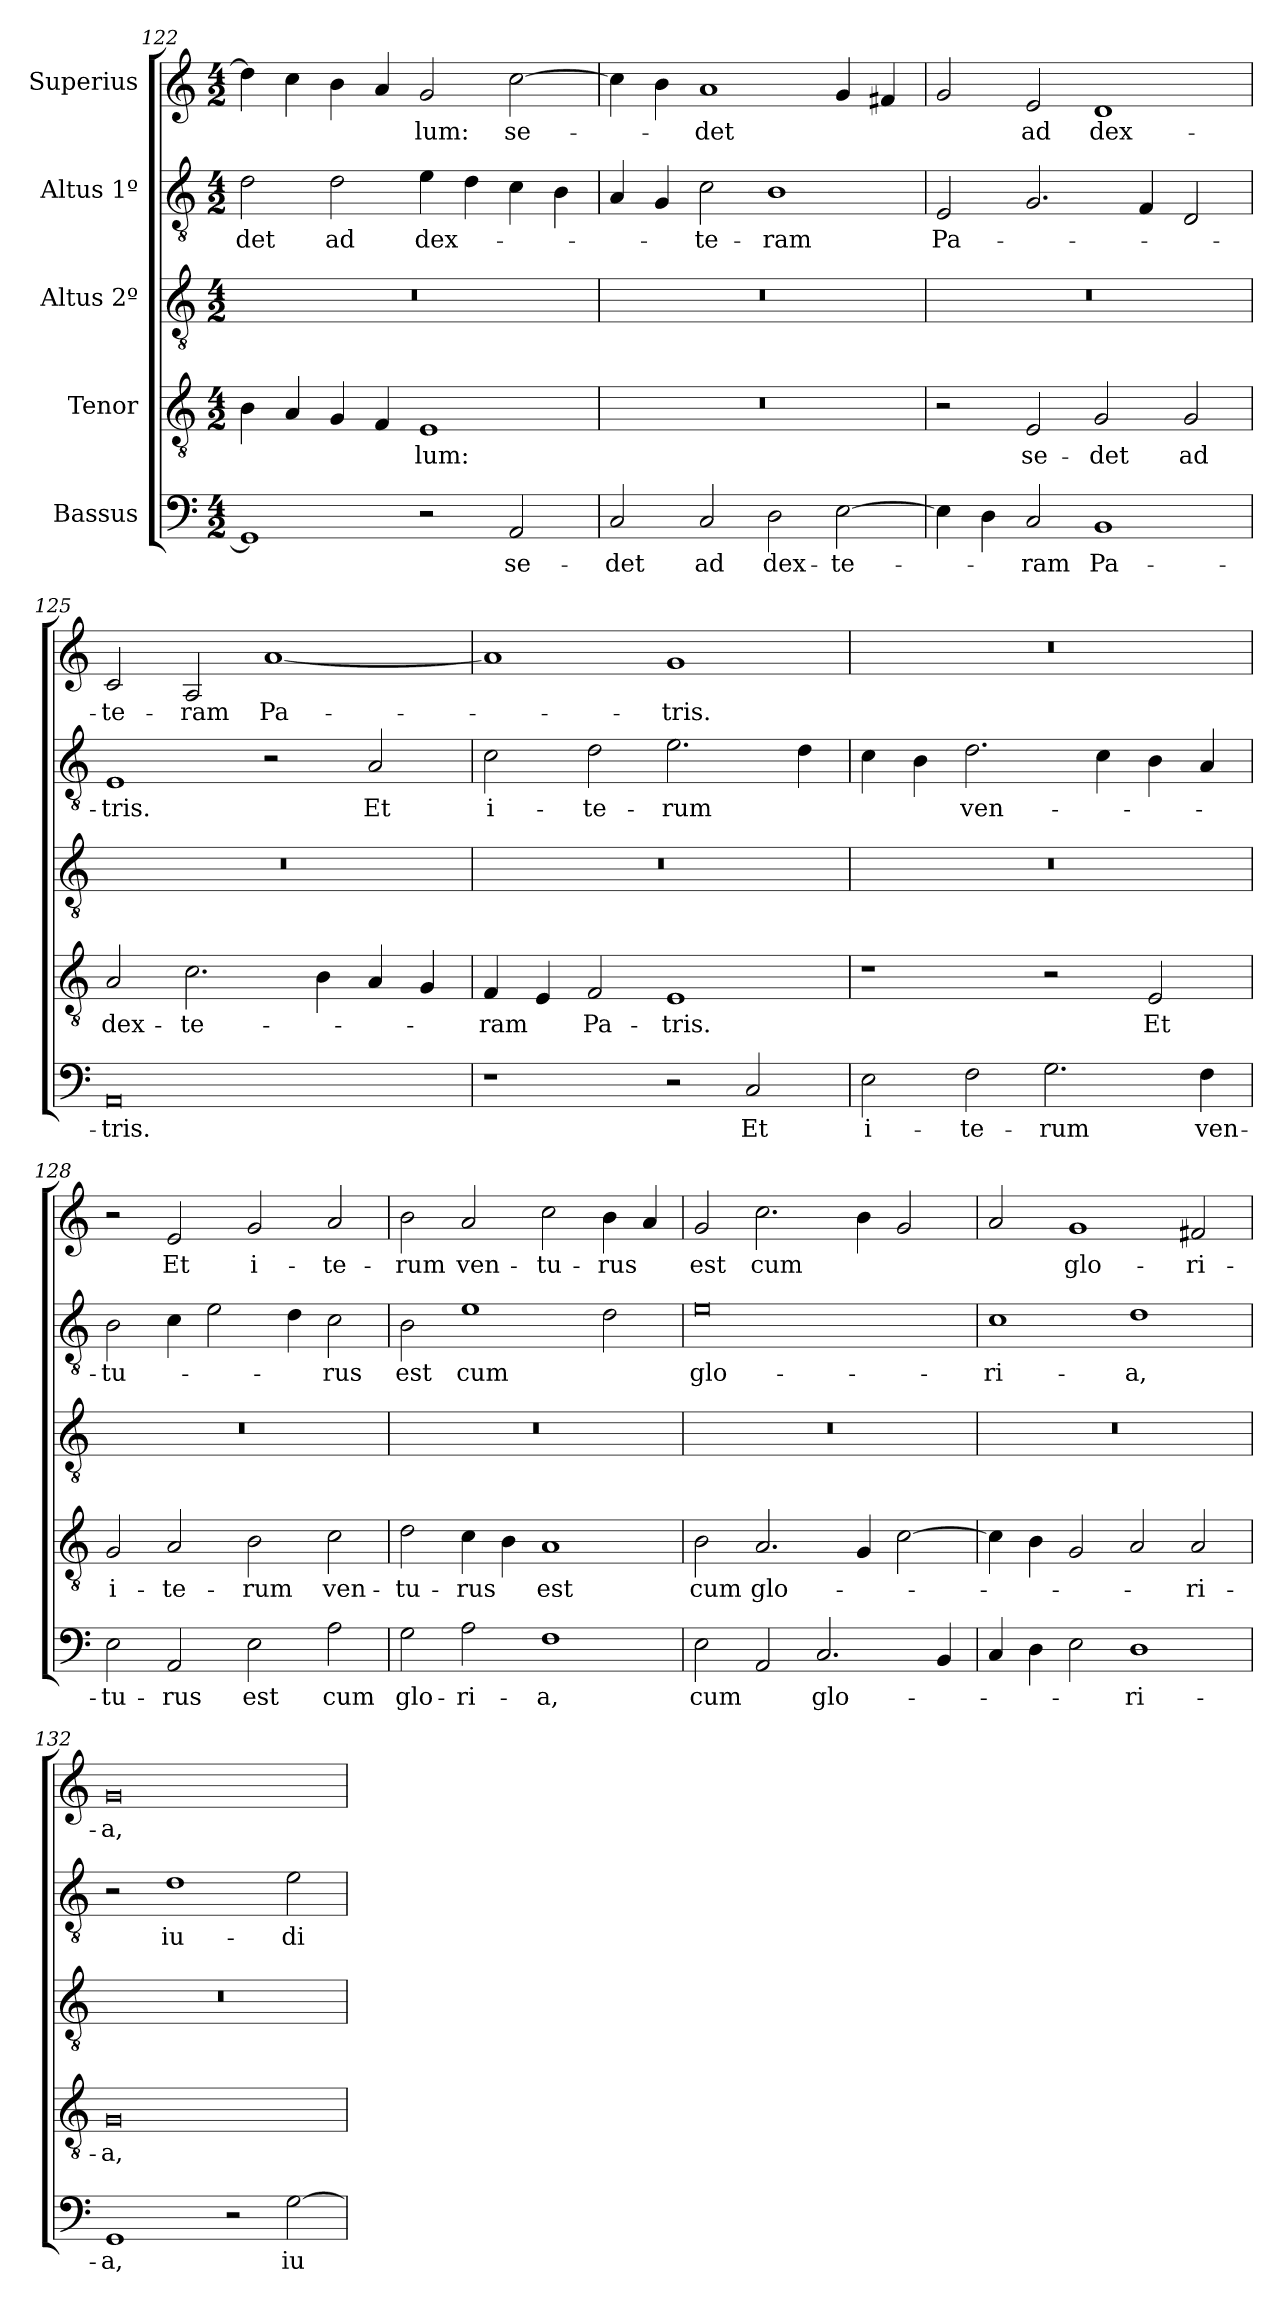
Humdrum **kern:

**kern	**text	**kern	**text	**kern	**kern	**text	**kern	**text
*part5	*part5	*part4	*part4	*part3	*part2	*part2	*part1	*part1
*staff5	*staff5	*staff4	*staff4	*staff3	*staff2	*staff2	*staff1	*staff1
*I"Bassus	*	*I"Tenor	*	*I"Altus 2º	*I"Altus 1º	*	*I"Superius	*
*clefF4	*	*clefGv2	*	*clefGv2	*clefGv2	*	*clefG2	*
*k[]	*	*k[]	*	*k[]	*k[]	*	*k[]	*
*M4/2	*	*M4/2	*	*M4/2	*M4/2	*	*M4/2	*
=122	=122	=122	=122	=122	=122	=122	=122	=122
1GG/]	.	4B\	.	0r	2d\	-det	4dd\]	.
.	.	4A/	.	.	.	.	4cc\	.
.	.	4G/	.	.	2d\	ad	4b\	.
.	.	4F/	.	.	.	.	4a/	.
2r	.	1E/	-lum:	.	4e\	dex-	2g/	-lum:
.	.	.	.	.	4d\	.	.	.
2AA/	se-	.	.	.	4c\	.	[2cc\	se-
.	.	.	.	.	4B\	.	.	.
=123	=123	=123	=123	=123	=123	=123	=123	=123
2C/	-det	0r	.	0r	4A/	.	4cc\]	.
.	.	.	.	.	4G/	.	4b\	.
2C/	ad	.	.	.	2c\	-te-	1a/	-det
2D\	dex-	.	.	.	1B\	-ram	.	.
[2E\	-te-	.	.	.	.	.	4g/	.
.	.	.	.	.	.	.	4f#X/	.
=124	=124	=124	=124	=124	=124	=124	=124	=124
4E\]	.	2r	.	0r	2E/	Pa-	2g/	.
4D\	.	.	.	.	.	.	.	.
2C/	-ram	2E/	se-	.	2.G/	.	2e/	ad
1BB/	Pa-	2G/	-det	.	.	.	1d/	dex-
.	.	.	.	.	4F/	.	.	.
.	.	2G/	ad	.	2D/	.	.	.
=125	=125	=125	=125	=125	=125	=125	=125	=125
0AA/	-tris.	2A/	dex-	0r	1E/	-tris.	2c/	-te-
.	.	2.c\	-te-	.	.	.	2A/	-ram
.	.	.	.	.	2r	.	[1a/	Pa-
.	.	4B\	.	.	.	.	.	.
.	.	4A/	.	.	2A/	Et	.	.
.	.	4G/	.	.	.	.	.	.
=126	=126	=126	=126	=126	=126	=126	=126	=126
1r	.	4F/	-ram	0r	2c\	i-	1a/]	.
.	.	4E/	.	.	.	.	.	.
.	.	2F/	Pa-	.	2d\	-te-	.	.
2r	.	1E/	-tris.	.	2.e\	-rum	1g/	-tris.
2C/	Et	.	.	.	.	.	.	.
.	.	.	.	.	4d\	.	.	.
=127	=127	=127	=127	=127	=127	=127	=127	=127
2E\	i-	1r	.	0r	4c\	.	0r	.
.	.	.	.	.	4B\	.	.	.
2F\	-te-	.	.	.	2.d\	ven-	.	.
2.G\	-rum	2r	.	.	.	.	.	.
.	.	.	.	.	4c\	.	.	.
.	.	2E/	Et	.	4B\	.	.	.
4F\	ven-	.	.	.	4A/	.	.	.
=128	=128	=128	=128	=128	=128	=128	=128	=128
2E\	-tu-	2G/	i-	0r	2B\	-tu-	2r	.
2AA/	-rus	2A/	-te-	.	4c\	.	2e/	Et
.	.	.	.	.	2e\	.	.	.
2E\	est	2B\	-rum	.	.	.	2g/	i-
.	.	.	.	.	4d\	.	.	.
2A\	cum	2c\	ven-	.	2c\	-rus	2a/	-te-
=129	=129	=129	=129	=129	=129	=129	=129	=129
2G\	glo-	2d\	-tu-	0r	2B\	est	2b\	-rum
2A\	-ri-	4c\	-rus	.	1e\	cum	2a/	ven-
.	.	4B\	.	.	.	.	.	.
1F\	-a,	1A/	est	.	.	.	2cc\	-tu-
.	.	.	.	.	2d\	.	4b\	-rus
.	.	.	.	.	.	.	4a/	.
=130	=130	=130	=130	=130	=130	=130	=130	=130
2E\	cum	2B\	cum	0r	0e\	glo-	2g/	est
2AA/	.	2.A/	glo-	.	.	.	2.cc\	cum
2.C/	glo-	.	.	.	.	.	.	.
.	.	4G/	.	.	.	.	4b\	.
.	.	[2c\	.	.	.	.	2g/	.
4BB/	.	.	.	.	.	.	.	.
=131	=131	=131	=131	=131	=131	=131	=131	=131
4C/	.	4c\]	.	0r	1c\	-ri-	2a/	.
4D\	.	4B\	.	.	.	.	.	.
2E\	.	2G/	.	.	.	.	1g/	glo-
1D\	-ri-	2A/	.	.	1d\	-a,	.	.
.	.	2A/	-ri-	.	.	.	2f#X/	-ri-
=132	=132	=132	=132	=132	=132	=132	=132	=132
1GG/	-a,	0G/	-a,	0r	2r	.	0g/	-a,
.	.	.	.	.	1d\	iu-	.	.
2r	.	.	.	.	.	.	.	.
[2G\	iu-	.	.	.	2e\	-di-	.	.
=	=	=	=	=	=	=	=	=
*-	*-	*-	*-	*-	*-	*-	*-	*-
